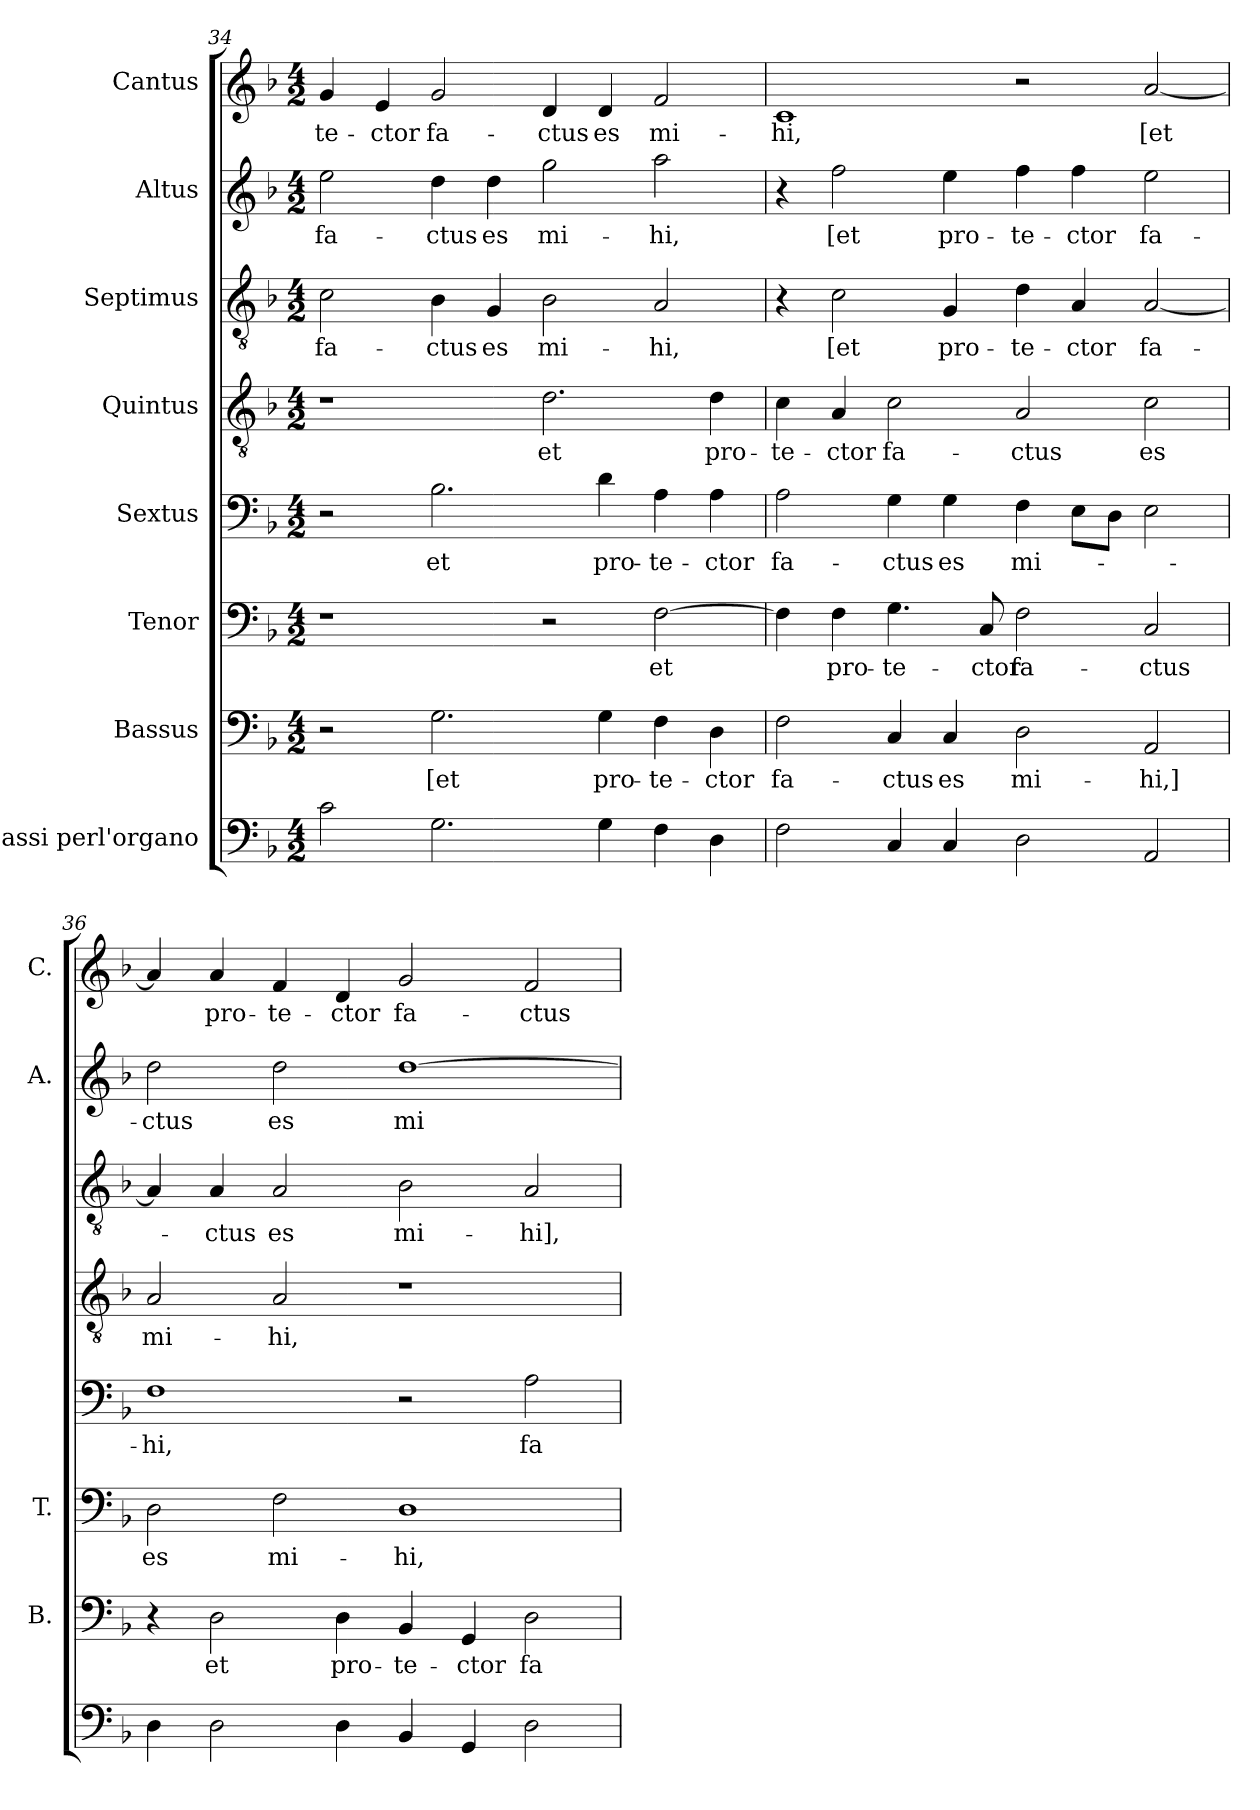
**kern	**kern	**text	**kern	**text	**kern	**text	**kern	**text	**kern	**text	**kern	**text	**kern	**text
*part8	*part7	*part7	*part6	*part6	*part5	*part5	*part4	*part4	*part3	*part3	*part2	*part2	*part1	*part1
*staff8	*staff7	*staff7	*staff6	*staff6	*staff5	*staff5	*staff4	*staff4	*staff3	*staff3	*staff2	*staff2	*staff1	*staff1
*I"Bassi perl'organo	*I"Bassus	*	*I"Tenor	*	*I"Sextus	*	*I"Quintus	*	*I"Septimus	*	*I"Altus	*	*I"Cantus	*
*	*I'B.	*	*I'T.	*	*	*	*	*	*	*	*I'A.	*	*I'C.	*
!!LO:PB:g=z
*clefF4	*clefF4	*	*clefF4	*	*clefF4	*	*clefGv2	*	*clefGv2	*	*clefG2	*	*clefG2	*
*	*	*	*	*	*	*	*ITrd7c12	*	*ITrd7c12	*	*ITrd7c12	*	*	*
*k[b-]	*k[b-]	*	*k[b-]	*	*k[b-]	*	*k[b-]	*	*k[b-]	*	*k[b-]	*	*k[b-]	*
*d:	*d:	*	*d:	*	*d:	*	*d:	*	*d:	*	*d:	*	*d:	*
*M4/2	*M4/2	*	*M4/2	*	*M4/2	*	*M4/2	*	*M4/2	*	*M4/2	*	*M4/2	*
=34	=34	=34	=34	=34	=34	=34	=34	=34	=34	=34	=34	=34	=34	=34
!	!	!	!	!	!	!	!	!	!	!LO:LY:b	!	!LO:LY:b	!	!LO:LY:b
2c\	2r	.	1r	.	2r	.	1r	.	2C\	fa-	2e\	fa-	4g/	-te-
!	!	!	!	!	!	!	!	!	!	!	!	!	!	!LO:LY:b
.	.	.	.	.	.	.	.	.	.	.	.	.	4e/	-ctor
!	!	!LO:LY:b	!	!	!	!LO:LY:b	!	!	!	!LO:LY:b	!	!LO:LY:b	!	!LO:LY:b
2.G\	2.G\	[et	.	.	2.B-\	et	.	.	4BB-\	-ctus	4d\	-ctus	2g/	fa-
!	!	!	!	!	!	!	!	!	!	!LO:LY:b	!	!LO:LY:b	!	!
.	.	.	.	.	.	.	.	.	4GG/	es	4d\	es	.	.
!	!	!	!	!	!	!	!	!LO:LY:b	!	!LO:LY:b	!	!LO:LY:b	!	!LO:LY:b
.	.	.	2r	.	.	.	2.D\	et	2BB-\	mi-	2g\	mi-	4d/	-ctus
!	!	!LO:LY:b	!	!	!	!LO:LY:b	!	!	!	!	!	!	!	!LO:LY:b
4G\	4G\	pro-	.	.	4d\	pro-	.	.	.	.	.	.	4d/	es
!	!	!LO:LY:b	!	!LO:LY:b	!	!LO:LY:b	!	!	!	!LO:LY:b	!	!LO:LY:b	!	!LO:LY:b
4F\	4F\	-te-	[>2F\	et	4A\	-te-	.	.	2AA/	-hi,	2a\	-hi,	2f/	mi-
!	!	!LO:LY:b	!	!	!	!LO:LY:b	!	!LO:LY:b	!	!	!	!	!	!
4D\	4D\	-ctor	.	.	4A\	-ctor	4D\	pro-	.	.	.	.	.	.
=35	=35	=35	=35	=35	=35	=35	=35	=35	=35	=35	=35	=35	=35	=35
!	!	!LO:LY:b	!	!	!	!LO:LY:b	!	!LO:LY:b	!	!	!	!	!	!LO:LY:b
2F\	2F\	fa-	4F\]	.	2A\	fa-	4C\	-te-	4r	.	4r	.	1c	-hi,
!	!	!	!	!LO:LY:b	!	!	!	!LO:LY:b	!	!LO:LY:b	!	!LO:LY:b	!	!
.	.	.	4F\	pro-	.	.	4AA/	-ctor	2C\	[et	2f\	[et	.	.
!	!	!LO:LY:b	!	!LO:LY:b	!	!LO:LY:b	!	!LO:LY:b	!	!	!	!	!	!
4C/	4C/	-ctus	4.G\	-te-	4G\	-ctus	2C\	fa-	.	.	.	.	.	.
!	!	!LO:LY:b	!	!	!	!LO:LY:b	!	!	!	!LO:LY:b	!	!LO:LY:b	!	!
4C/	4C/	es	.	.	4G\	es	.	.	4GG/	pro-	4e\	pro-	.	.
!	!	!	!	!LO:LY:b	!	!	!	!	!	!	!	!	!	!
.	.	.	8C/	-ctor	.	.	.	.	.	.	.	.	.	.
!	!	!LO:LY:b	!	!LO:LY:b	!	!LO:LY:b	!	!LO:LY:b	!	!LO:LY:b	!	!LO:LY:b	!	!
2D\	2D\	mi-	2F\	fa-	4F\	mi-	2AA/	-ctus	4D\	-te-	4f\	-te-	2r	.
!	!	!	!	!	!	!	!	!	!	!LO:LY:b	!	!LO:LY:b	!	!
.	.	.	.	.	8E\L	.	.	.	4AA/	-ctor	4f\	-ctor	.	.
.	.	.	.	.	8D\J	.	.	.	.	.	.	.	.	.
!	!	!LO:LY:b	!	!LO:LY:b	!	!	!	!LO:LY:b	!	!LO:LY:b	!	!LO:LY:b	!	!LO:LY:b
2AA/	2AA/	-hi,]	2C/	-ctus	2E\	.	2C\	es	[<2AA/	fa-	2e\	fa-	[<2a/	[et
=36	=36	=36	=36	=36	=36	=36	=36	=36	=36	=36	=36	=36	=36	=36
!	!	!	!	!LO:LY:b	!	!LO:LY:b	!	!LO:LY:b	!	!	!	!LO:LY:b	!	!
4D\	4r	.	2D\	es	1F	-hi,	2AA/	mi-	4AA/]	.	2d\	-ctus	4a/]	.
!	!	!LO:LY:b	!	!	!	!	!	!	!	!LO:LY:b	!	!	!	!LO:LY:b
2D\	2D\	et	.	.	.	.	.	.	4AA/	-ctus	.	.	4a/	pro-
!	!	!	!	!LO:LY:b	!	!	!	!LO:LY:b	!	!LO:LY:b	!	!LO:LY:b	!	!LO:LY:b
.	.	.	2F\	mi-	.	.	2AA/	-hi,	2AA/	es	2d\	es	4f/	-te-
!	!	!LO:LY:b	!	!	!	!	!	!	!	!	!	!	!	!LO:LY:b
4D\	4D\	pro-	.	.	.	.	.	.	.	.	.	.	4d/	-ctor
!	!	!LO:LY:b	!	!LO:LY:b	!	!	!	!	!	!LO:LY:b	!	!LO:LY:b	!	!LO:LY:b
4BB-/	4BB-/	-te-	1D	-hi,	2r	.	1r	.	2BB-\	mi-	[>1d	mi-	2g/	fa-
!	!	!LO:LY:b	!	!	!	!	!	!	!	!	!	!	!	!
4GG/	4GG/	-ctor	.	.	.	.	.	.	.	.	.	.	.	.
!	!	!LO:LY:b	!	!	!	!LO:LY:b	!	!	!	!LO:LY:b	!	!	!	!LO:LY:b
2D\	2D\	fa-	.	.	2A\	fa-	.	.	2AA/	-hi],	.	.	2f/	-ctus
=	=	=	=	=	=	=	=	=	=	=	=	=	=	=
*-	*-	*-	*-	*-	*-	*-	*-	*-	*-	*-	*-	*-	*-	*-
